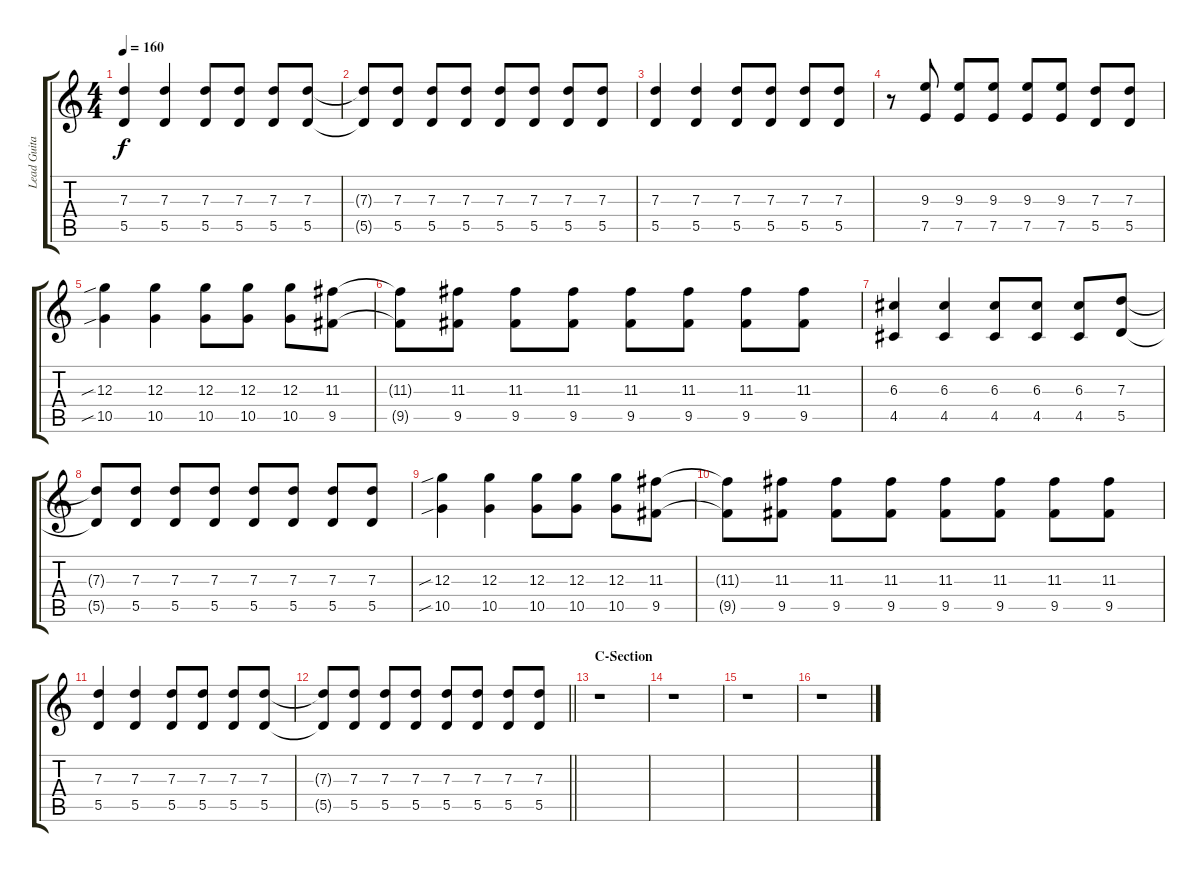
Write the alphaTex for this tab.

\track ("Lead Guitar" "Lead Guita") {instrument distortionguitar}
\staff {score tabs}
\tuning (E4 B3 G3 D3 A2 E2) {hide}
\ts (4 4)
\tempo 160
\clef g2
\ks c
(7.3 5.5).4{dy f} (7.3 5.5).4 (7.3 5.5).8 (7.3 5.5).8 (7.3 5.5).8 (7.3 5.5).8 |
(7.3{t} 5.5{t}).8 (7.3 5.5).8 (7.3 5.5).8 (7.3 5.5).8 (7.3 5.5).8 (7.3 5.5).8 (7.3 5.5).8 (7.3 5.5).8 |
(7.3 5.5).4 (7.3 5.5).4 (7.3 5.5).8 (7.3 5.5).8 (7.3 5.5).8 (7.3 5.5).8 |
r.8 (9.3 7.5).8 (9.3 7.5).8 (9.3 7.5).8 (9.3 7.5).8 (9.3 7.5).8 (7.3 5.5).8 (7.3 5.5).8 |
(12.3{sib} 10.5{sib}).4 (12.3 10.5).4 (12.3 10.5).8 (12.3 10.5).8 (12.3 10.5).8 (11.3 9.5).8 |
(11.3{t} 9.5{t}).8 (11.3 9.5).8 (11.3 9.5).8 (11.3 9.5).8 (11.3 9.5).8 (11.3 9.5).8 (11.3 9.5).8 (11.3 9.5).8 |
(6.3 4.5).4 (6.3 4.5).4 (6.3 4.5).8 (6.3 4.5).8 (6.3 4.5).8 (7.3 5.5).8 |
(7.3{t} 5.5{t}).8 (7.3 5.5).8 (7.3 5.5).8 (7.3 5.5).8 (7.3 5.5).8 (7.3 5.5).8 (7.3 5.5).8 (7.3 5.5).8 |
(12.3{sib} 10.5{sib}).4 (12.3 10.5).4 (12.3 10.5).8 (12.3 10.5).8 (12.3 10.5).8 (11.3 9.5).8 |
(11.3{t} 9.5{t}).8 (11.3 9.5).8 (11.3 9.5).8 (11.3 9.5).8 (11.3 9.5).8 (11.3 9.5).8 (11.3 9.5).8 (11.3 9.5).8 |
(7.3 5.5).4 (7.3 5.5).4 (7.3 5.5).8 (7.3 5.5).8 (7.3 5.5).8 (7.3 5.5).8 |
\barLineRight lightlight
(7.3{t} 5.5{t}).8 (7.3 5.5).8 (7.3 5.5).8 (7.3 5.5).8 (7.3 5.5).8 (7.3 5.5).8 (7.3 5.5).8 (7.3 5.5).8 |
\section ("" "C-Section")
r.1 |
r.1 |
r.1 |
r.1
